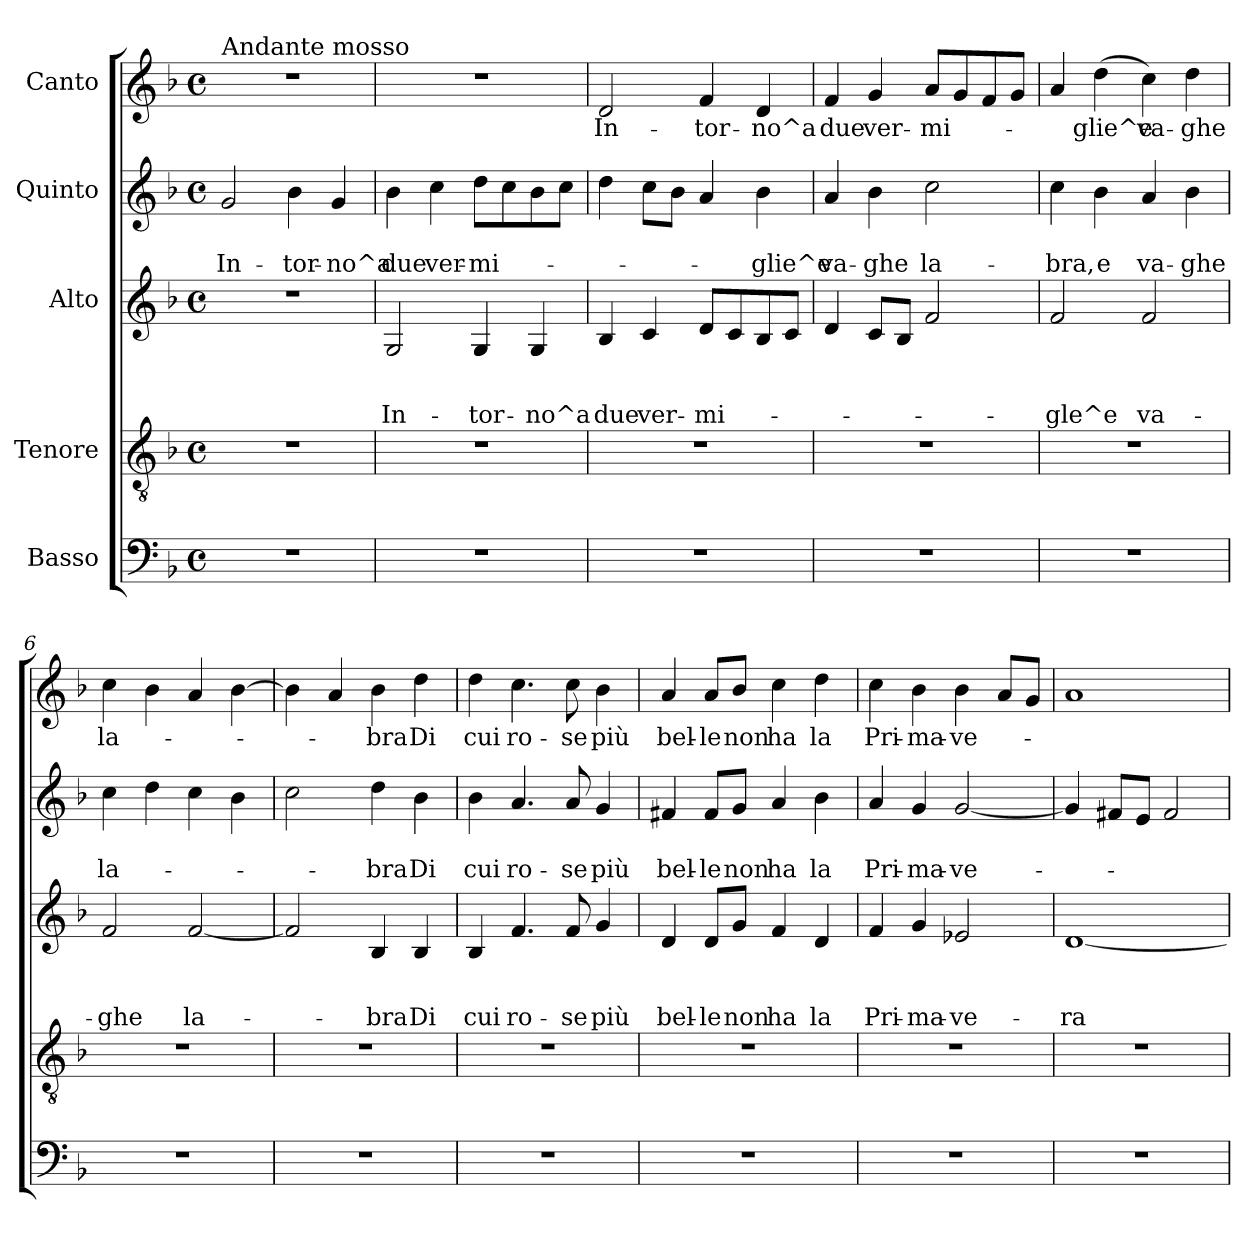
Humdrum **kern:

**kern	**kern	**kern	**text	**text	**text	**kern	**text	**text	**kern	**text
*part5	*part4	*part3	*part3	*part3	*part3	*part2	*part2	*part2	*part1	*part1
*staff5	*staff4	*staff3	*staff3	*staff3	*staff3	*staff2	*staff2	*staff2	*staff1	*staff1
*I"Basso	*I"Tenore	*I"Alto	*	*	*	*I"Quinto	*	*	*I"Canto	*
*clefF4	*clefGv2	*clefG2	*	*	*	*clefG2	*	*	*clefG2	*
*k[b-]	*k[b-]	*k[b-]	*	*	*	*k[b-]	*	*	*k[b-]	*
*F:	*F:	*F:	*	*	*	*F:	*	*	*F:	*
*M4/4	*M4/4	*M4/4	*	*	*	*M4/4	*	*	*M4/4	*
*met(c)	*met(c)	*met(c)	*	*	*	*met(c)	*	*	*met(c)	*
=1	=1	=1	=1	=1	=1	=1	=1	=1	=1	=1
!	!	!	!	!	!	!	!	!	!LO:TX:a:t=Andante mosso	!
!	!	!	!	!	!	!	!	!LO:LY:b	!	!
1r	1r	1r	.	.	.	2g/	.	In-	1r	.
!	!	!	!	!	!	!	!	!LO:LY:b	!	!
.	.	.	.	.	.	4b-\	.	-tor-	.	.
!	!	!	!	!	!	!	!	!LO:LY:b	!	!
.	.	.	.	.	.	4g/	.	-no^a	.	.
=2	=2	=2	=2	=2	=2	=2	=2	=2	=2	=2
!	!	!	!	!	!LO:LY:b	!	!	!LO:LY:b	!	!
1r	1r	2G/	.	.	In-	4b-\	.	due	1r	.
!	!	!	!	!	!	!	!	!LO:LY:b	!	!
.	.	.	.	.	.	4cc\	.	ver-	.	.
!	!	!	!	!	!LO:LY:b	!	!	!LO:LY:b	!	!
.	.	4G/	.	.	-tor-	8dd\L	.	-mi-	.	.
.	.	.	.	.	.	8cc\	.	.	.	.
!	!	!	!	!	!LO:LY:b	!	!	!	!	!
.	.	4G/	.	.	-no^a	8b-\	.	.	.	.
.	.	.	.	.	.	8cc\J	.	.	.	.
=3	=3	=3	=3	=3	=3	=3	=3	=3	=3	=3
!	!	!	!	!	!LO:LY:b	!	!	!	!	!LO:LY:b
1r	1r	4B-/	.	.	due	4dd\	.	.	2d/	In-
!	!	!	!	!	!LO:LY:b	!	!	!	!	!
.	.	4c/	.	.	ver-	8cc\L	.	.	.	.
.	.	.	.	.	.	8b-\J	.	.	.	.
!	!	!	!	!	!LO:LY:b	!	!	!	!	!LO:LY:b
.	.	8d/L	.	.	-mi-	4a/	.	.	4f/	-tor-
.	.	8c/	.	.	.	.	.	.	.	.
!	!	!	!	!	!	!	!	!LO:LY:b	!	!LO:LY:b
.	.	8B-/	.	.	.	4b-\	.	-glie^e	4d/	-no^a
.	.	8c/J	.	.	.	.	.	.	.	.
=4	=4	=4	=4	=4	=4	=4	=4	=4	=4	=4
!	!	!	!	!	!	!	!	!LO:LY:b	!	!LO:LY:b
1r	1r	4d/	.	.	.	4a/	.	va-	4f/	due
!	!	!	!	!	!	!	!	!LO:LY:b	!	!LO:LY:b
.	.	8c/L	.	.	.	4b-\	.	-ghe	4g/	ver-
.	.	8B-/J	.	.	.	.	.	.	.	.
!	!	!	!	!	!	!	!	!LO:LY:b	!	!LO:LY:b
.	.	2f/	.	.	.	2cc\	.	la-	8a/L	-mi-
.	.	.	.	.	.	.	.	.	8g/	.
.	.	.	.	.	.	.	.	.	8f/	.
.	.	.	.	.	.	.	.	.	8g/J	.
!!LO:LB:g=z
=5	=5	=5	=5	=5	=5	=5	=5	=5	=5	=5
!	!	!	!	!	!LO:LY:b	!	!	!LO:LY:b	!	!
1r	1r	2f/	.	.	-gle^e	4cc\	.	-bra,	4a/	.
!	!	!	!	!	!	!	!	!LO:LY:b	!	!LO:LY:b
.	.	.	.	.	.	4b-\	.	e	(<4dd\	-glie^e
!	!	!	!	!	!LO:LY:b	!	!	!LO:LY:b	!	!LO:LY:b
.	.	2f/	.	.	va-	4a/	.	va-	4cc\)	va-
!	!	!	!	!	!	!	!	!LO:LY:b	!	!LO:LY:b
.	.	.	.	.	.	4b-\	.	-ghe	4dd\	-ghe
=6	=6	=6	=6	=6	=6	=6	=6	=6	=6	=6
!	!	!	!	!	!LO:LY:b	!	!	!LO:LY:b	!	!LO:LY:b
1r	1r	2f/	.	.	-ghe	4cc\	.	la-	4cc\	la-
.	.	.	.	.	.	4dd\	.	.	4b-\	.
!	!	!	!	!	!LO:LY:b	!	!	!	!	!
.	.	[<2f/	.	.	la-	4cc\	.	.	4a/	.
.	.	.	.	.	.	4b-\	.	.	[>4b-\	.
=7	=7	=7	=7	=7	=7	=7	=7	=7	=7	=7
1r	1r	2f/]	.	.	.	2cc\	.	.	4b-\]	.
.	.	.	.	.	.	.	.	.	4a/	.
!	!	!	!	!	!LO:LY:b	!	!	!LO:LY:b	!	!LO:LY:b
.	.	4B-/	.	.	-bra	4dd\	.	-bra	4b-\	-bra
!	!	!	!	!	!LO:LY:b	!	!	!LO:LY:b	!	!LO:LY:b
.	.	4B-/	.	.	Di	4b-\	.	Di	4dd\	Di
=8	=8	=8	=8	=8	=8	=8	=8	=8	=8	=8
!	!	!	!	!	!LO:LY:b	!	!	!LO:LY:b	!	!LO:LY:b
1r	1r	4B-/	.	.	cui	4b-\	.	cui	4dd\	cui
!	!	!	!	!	!LO:LY:b	!	!	!LO:LY:b	!	!LO:LY:b
.	.	4.f/	.	.	ro-	4.a/	.	ro-	4.cc\	ro-
!	!	!	!	!	!LO:LY:b	!	!	!LO:LY:b	!	!LO:LY:b
.	.	8f/	.	.	-se	8a/	.	-se	8cc\	-se
!	!	!	!	!	!LO:LY:b	!	!	!LO:LY:b	!	!LO:LY:b
.	.	4g/	.	.	più	4g/	.	più	4b-\	più
=9	=9	=9	=9	=9	=9	=9	=9	=9	=9	=9
!	!	!	!	!	!LO:LY:b	!	!	!LO:LY:b	!	!LO:LY:b
1r	1r	4d/	.	.	bel-	4f#X/	.	bel-	4a/	bel-
!	!	!	!	!	!LO:LY:b	!	!	!LO:LY:b	!	!LO:LY:b
.	.	8d/L	.	.	-le	8f#/L	.	-le	8a/L	-le
!	!	!	!	!	!LO:LY:b	!	!	!LO:LY:b	!	!LO:LY:b
.	.	8g/J	.	.	non	8g/J	.	non	8b-/J	non
!	!	!	!	!	!LO:LY:b	!	!	!LO:LY:b	!	!LO:LY:b
.	.	4f/	.	.	ha	4a/	.	ha	4cc\	ha
!	!	!	!	!	!LO:LY:b	!	!	!LO:LY:b	!	!LO:LY:b
.	.	4d/	.	.	la	4b-\	.	la	4dd\	la
!!LO:PB:g=z
=10	=10	=10	=10	=10	=10	=10	=10	=10	=10	=10
!	!	!	!	!	!LO:LY:b	!	!	!LO:LY:b	!	!LO:LY:b
1r	1r	4f/	.	.	Pri-	4a/	.	Pri-	4cc\	Pri-
!	!	!	!	!	!LO:LY:b	!	!	!LO:LY:b	!	!LO:LY:b
.	.	4g/	.	.	-ma-	4g/	.	-ma-	4b-\	-ma-
!	!	!	!	!	!LO:LY:b	!	!	!LO:LY:b	!	!LO:LY:b
.	.	2e-X/	.	.	-ve-	[<2g/	.	-ve-	4b-\	-ve-
.	.	.	.	.	.	.	.	.	8a/L	.
.	.	.	.	.	.	.	.	.	8g/J	.
=11	=11	=11	=11	=11	=11	=11	=11	=11	=11	=11
!	!	!	!	!	!LO:LY:b	!	!	!	!	!
1r	1r	[<1d	.	.	-ra	4g/]	.	.	1a	.
.	.	.	.	.	.	8f#X/L	.	.	.	.
.	.	.	.	.	.	8e/J	.	.	.	.
.	.	.	.	.	.	2f#/	.	.	.	.
=	=	=	=	=	=	=	=	=	=	=
*-	*-	*-	*-	*-	*-	*-	*-	*-	*-	*-
